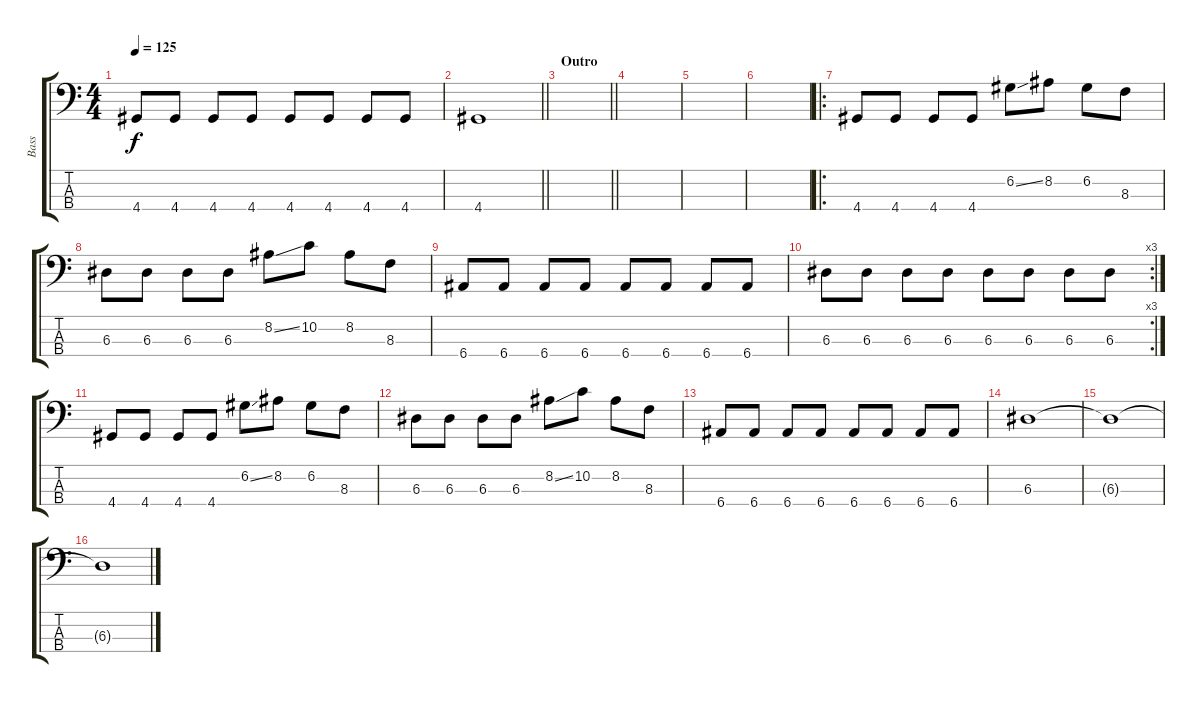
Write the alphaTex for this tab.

\track ("Bass" "Bass") {instrument electricbassfinger}
\staff {score tabs}
\tuning (G2 D2 A1 E1) {hide}
\ts (4 4)
\tempo 125
\clef f4
\ks c
4.4.8{dy f} 4.4.8 4.4.8 4.4.8 4.4.8 4.4.8 4.4.8 4.4.8 |
\barLineRight lightlight
4.4.1 |
\section ("" "Outro")
\barLineRight lightlight
|
|
|
|
\ro
4.4.8 4.4.8 4.4.8 4.4.8 6.2{ss}.8 8.2.8 6.2.8 8.3.8 |
6.3.8 6.3.8 6.3.8 6.3.8 8.2{ss}.8 10.2.8 8.2.8 8.3.8 |
6.4.8 6.4.8 6.4.8 6.4.8 6.4.8 6.4.8 6.4.8 6.4.8 |
\rc 3
6.3.8 6.3.8 6.3.8 6.3.8 6.3.8 6.3.8 6.3.8 6.3.8 |
4.4.8 4.4.8 4.4.8 4.4.8 6.2{ss}.8 8.2.8 6.2.8 8.3.8 |
6.3.8 6.3.8 6.3.8 6.3.8 8.2{ss}.8 10.2.8 8.2.8 8.3.8 |
6.4.8 6.4.8 6.4.8 6.4.8 6.4.8 6.4.8 6.4.8 6.4.8 |
6.3.1{volume 0} |
6.3{t}.1 |
6.3{t}.1
